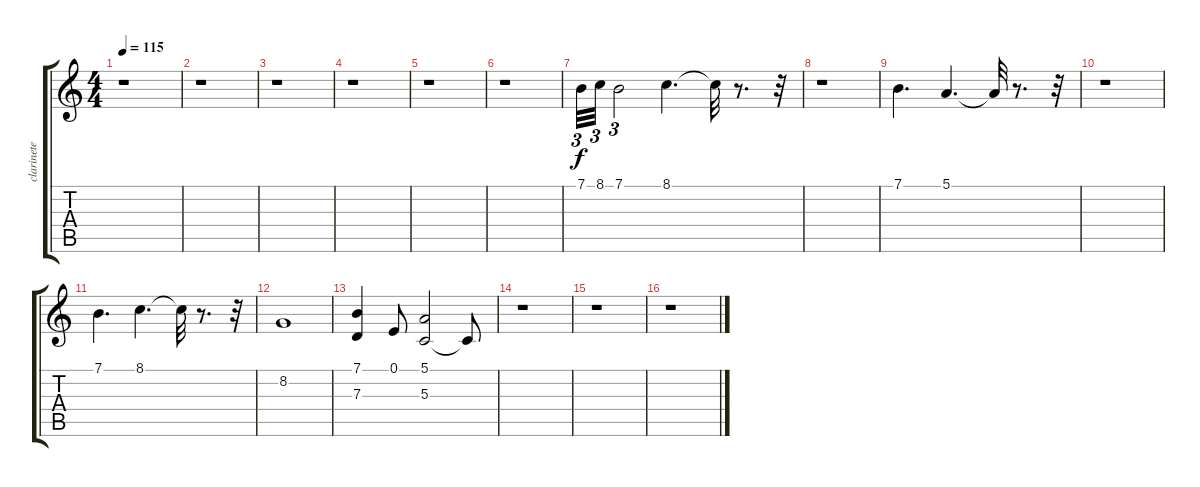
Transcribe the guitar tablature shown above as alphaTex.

\track ("clarinete" "clarinete") {instrument clarinet}
\staff {score tabs}
\tuning (E4 B3 G3 D3 A2 E2) {hide}
\ts (4 4)
\tempo 115
\clef g2
\ks c
r.1{dy f} |
r.1 |
r.1 |
r.1 |
r.1 |
r.1 |
7.1.32{tu (3 2)} 8.1.32{tu (3 2)} 7.1.2{tu (3 2)} 8.1.4{d} 8.1{t}.32 r.8{d} r.32 |
r.1 |
7.1.4{d} 5.1.4{d} 5.1{t}.32 r.8{d} r.32 |
r.1 |
7.1.4{d} 8.1.4{d} 8.1{t}.32 r.8{d} r.32 |
8.2.1 |
(7.1 7.3).4 0.1.8 (5.1 5.3).2 5.3{t}.8 |
r.1 |
r.1 |
r.1
